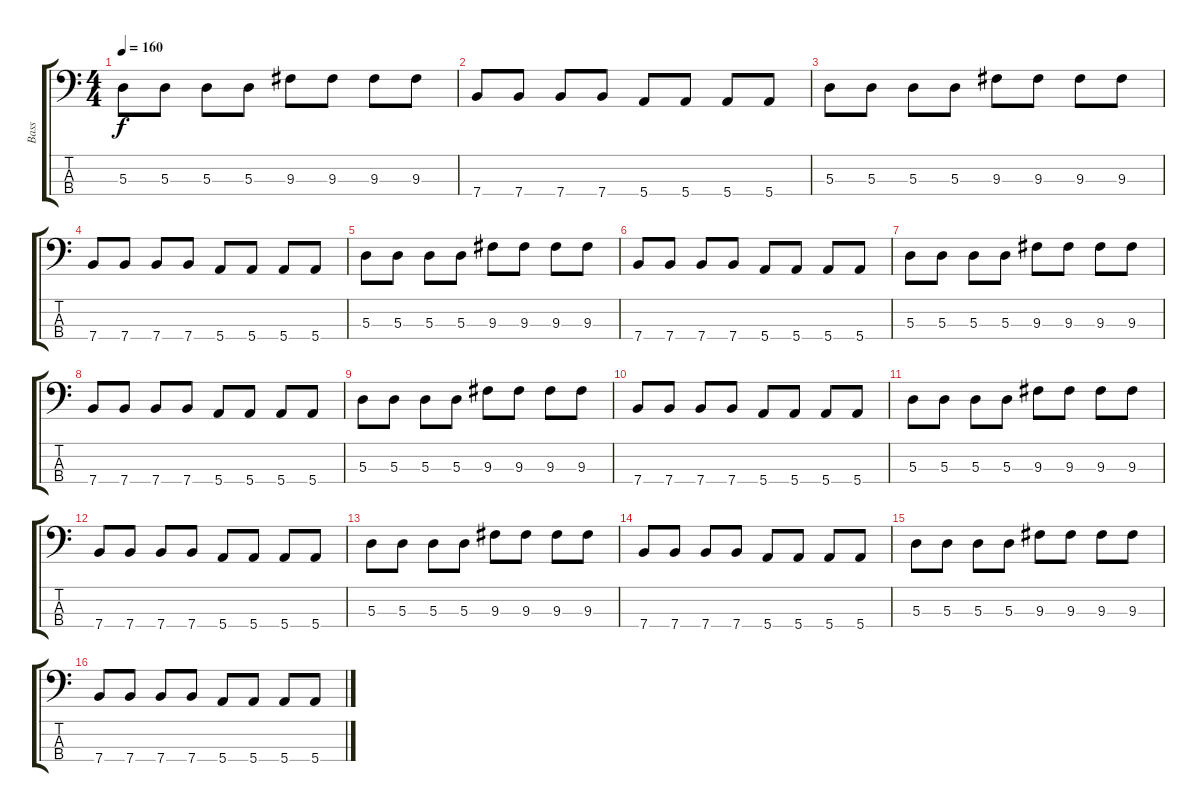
\track ("Bass" "Bass") {instrument electricbassfinger}
\staff {score tabs}
\tuning (G2 D2 A1 E1) {hide}
\ts (4 4)
\tempo 160
\clef f4
\ks c
5.3.8{dy f} 5.3.8 5.3.8 5.3.8 9.3.8 9.3.8 9.3.8 9.3.8 |
7.4.8 7.4.8 7.4.8 7.4.8 5.4.8 5.4.8 5.4.8 5.4.8 |
5.3.8 5.3.8 5.3.8 5.3.8 9.3.8 9.3.8 9.3.8 9.3.8 |
7.4.8 7.4.8 7.4.8 7.4.8 5.4.8 5.4.8 5.4.8 5.4.8 |
5.3.8 5.3.8 5.3.8 5.3.8 9.3.8 9.3.8 9.3.8 9.3.8 |
7.4.8 7.4.8 7.4.8 7.4.8 5.4.8 5.4.8 5.4.8 5.4.8 |
5.3.8 5.3.8 5.3.8 5.3.8 9.3.8 9.3.8 9.3.8 9.3.8 |
7.4.8 7.4.8 7.4.8 7.4.8 5.4.8 5.4.8 5.4.8 5.4.8 |
5.3.8 5.3.8 5.3.8 5.3.8 9.3.8 9.3.8 9.3.8 9.3.8 |
7.4.8 7.4.8 7.4.8 7.4.8 5.4.8 5.4.8 5.4.8 5.4.8 |
5.3.8 5.3.8 5.3.8 5.3.8 9.3.8 9.3.8 9.3.8 9.3.8 |
7.4.8 7.4.8 7.4.8 7.4.8 5.4.8 5.4.8 5.4.8 5.4.8 |
5.3.8 5.3.8 5.3.8 5.3.8 9.3.8 9.3.8 9.3.8 9.3.8 |
7.4.8 7.4.8 7.4.8 7.4.8 5.4.8 5.4.8 5.4.8 5.4.8 |
5.3.8 5.3.8 5.3.8 5.3.8 9.3.8 9.3.8 9.3.8 9.3.8 |
7.4.8 7.4.8 7.4.8 7.4.8 5.4.8 5.4.8 5.4.8 5.4.8
